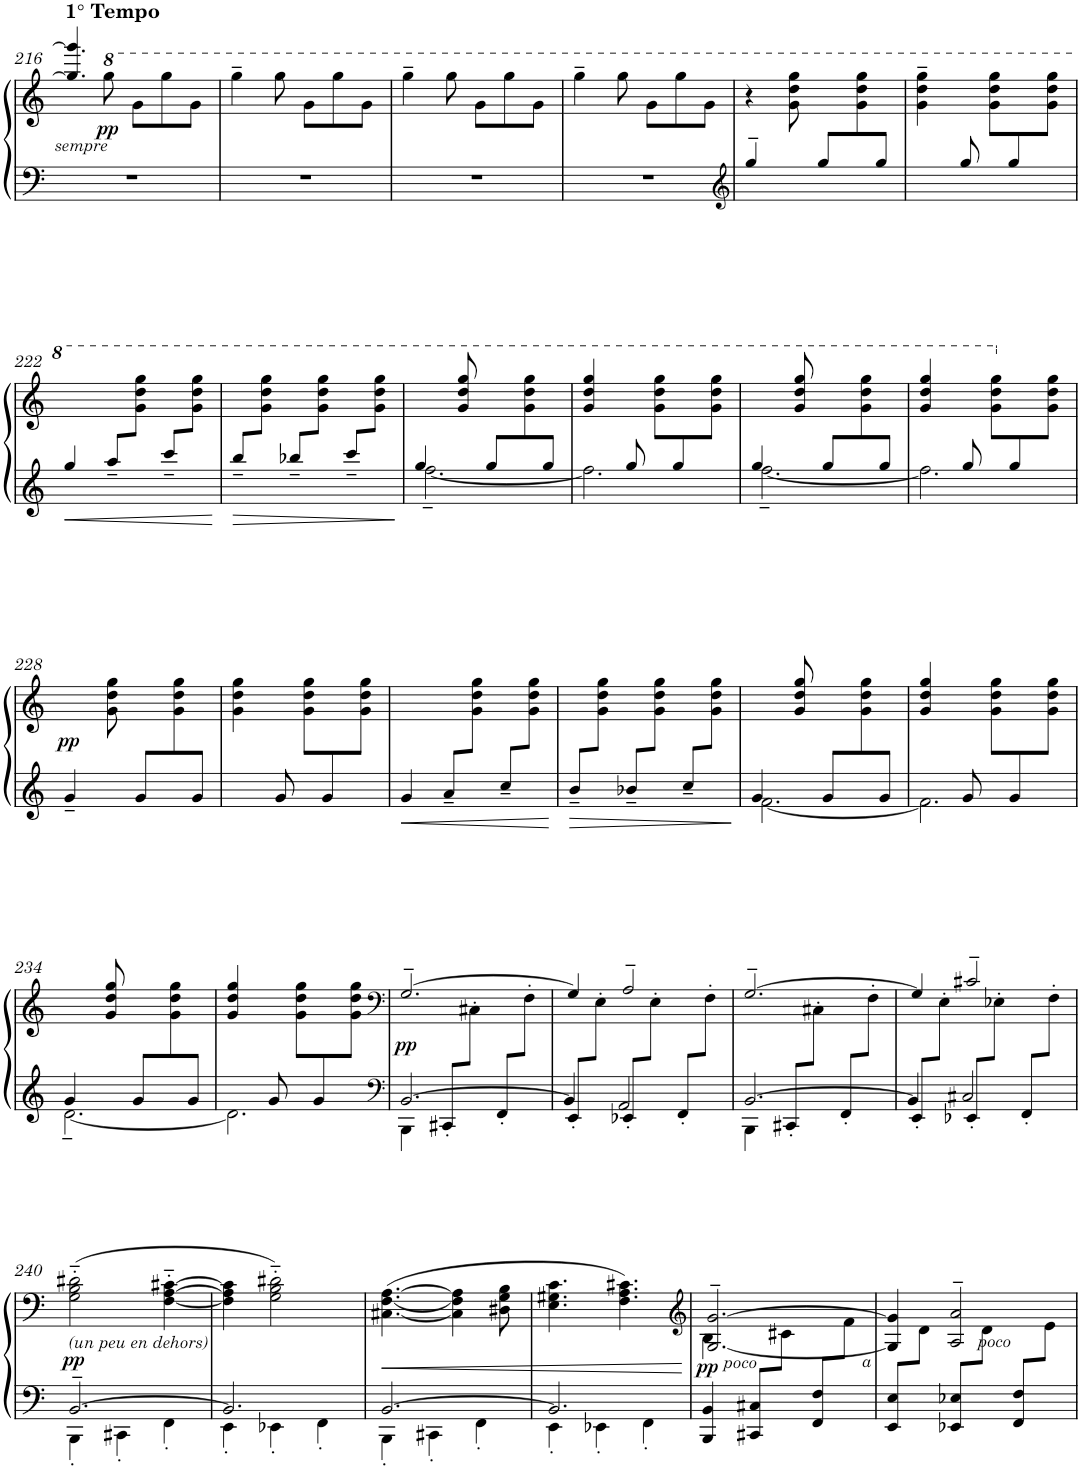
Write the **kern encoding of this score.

**kern	**kern	**dynam
*part1	*part1	*part1
*staff2	*staff1	*staff1/2
*I"Piano	*	*
*I'Pno.	*	*
!!LO:PB:g=z
*clefF4	*clefG2	*
*k[]	*k[]	*
*M6/8	*M6/8	*
=216	=216	=216
*	*^	*
!	!LO:TX:a:B:t=1° Tempo	!	!
!	!LO:TX:b:i:t=sempre	!	!
2.r	4ryy	4.gg/] 4.ggg/]	.
*	*8va	*	*
!	!	!	!LO:DY:b
.	8ggg\	.	pp
.	8gg\L	4.ryy	.
.	8ggg\	.	.
.	8gg\J	.	.
*	*v	*v	*
=217	=217	=217
2.r	4ggg~\	.
.	8ggg\	.
.	8gg\L	.
.	8ggg\	.
.	8gg\J	.
=218	=218	=218
2.r	4ggg~\	.
.	8ggg\	.
.	8gg\L	.
.	8ggg\	.
.	8gg\J	.
=219	=219	=219
2.r	4ggg~\	.
.	8ggg\	.
.	8gg\L	.
.	8ggg\	.
.	8gg\J	.
=220	=220	=220
*clefG2	*	*
*^	*	*
4.ryy	4gg~>/	4r	.
.	8ryy	8gg\ 8ddd\ 8ggg\	.
8ggg/L	4ryy	8ryy	.
8ryy	.	8gg\ 8ddd\ 8ggg\	.
8ggg/J	8ryy	8ryy	.
=221	=221	=221	=221
4ryy	4ryy	4gg\~> 4ddd\~> 4ggg\~>	.
8ggg/	8ryy	8ryy	.
8ryy	4ryy	8gg\ 8ddd\ 8ggg\L	.
8ggg/	.	8ryy	.
8ryy	8ryy	8gg\ 8ddd\ 8ggg\J	.
!!LO:LB:g=z
=222	=222	=222	=222
!	!	!	!LO:HP:b=2
*v	*v	*^	*
4gg/	2.ryy	4.ryy	<
8aa~</L	.	.	.
8ryy	.	8g\ 8dd\ 8gg\J	.
8ccc~</L	.	8ryy	.
8ryy	.	8g\ 8dd\ 8gg\J	.
*	*v	*v	*
.	.	[
=223	=223	=223
!	!	!LO:HP:b=2
*	*^	*
8bb~</L	2.ryy	8ryy	>
8ryy	.	8g\ 8dd\ 8gg\J	.
8bb-X~</L	.	8ryy	.
8ryy	.	8g\ 8dd\ 8gg\J	.
8ccc~</L	.	8ryy	.
8ryy	.	8g\ 8dd\ 8gg\J	.
*	*v	*v	*
.	.	]
=224	=224	=224
*^	*^	*
4gg/	[2.ff~\	2.ryy	4ryy	.
8ryy	.	.	8g/ 8dd/ 8gg/	.
8gg/L	.	.	8ryy	.
8ryy	.	.	8g\ 8dd\ 8gg\	.
8gg/J	.	.	8ryy	.
=225	=225	=225	=225	=225
4ryy	2.ff\]	2.ryy	4g/ 4dd/ 4gg/	.
8gg/	.	.	8ryy	.
8ryy	.	.	8g\ 8dd\ 8gg\L	.
8gg/	.	.	8ryy	.
8ryy	.	.	8g\ 8dd\ 8gg\J	.
=226	=226	=226	=226	=226
4gg/	[2.ff~\	2.ryy	4ryy	.
8ryy	.	.	8g/ 8dd/ 8gg/	.
8gg/L	.	.	8ryy	.
8ryy	.	.	8g\ 8dd\ 8gg\	.
8gg/J	.	.	8ryy	.
=227	=227	=227	=227	=227
4ryy	2.ff\]	2.ryy	4g/ 4dd/ 4gg/	.
8gg/	.	.	8ryy	.
8ryy	.	.	8g\ 8dd\ 8gg\L	.
8gg/	.	.	8ryy	.
8ryy	.	.	8g\ 8dd\ 8gg\J	.
*	*	*v	*v	*
!!LO:LB:g=z
=228	=228	=228	=228
*	*	*X8va	*
*	*	*^	*
!	!	!	!	!LO:DY:b
*	*	*v	*v	*
4.ryy	4g~</	4ryy	pp
.	8ryy	8g\ 8dd\ 8gg\	.
8g/L	4ryy	8ryy	.
8ryy	.	8g\ 8dd\ 8gg\	.
8g/J	8ryy	8ryy	.
=229	=229	=229	=229
4ryy	4ryy	4g\ 4dd\ 4gg\	.
8g/	8ryy	8ryy	.
8ryy	4ryy	8g\ 8dd\ 8gg\L	.
8g/	.	8ryy	.
8ryy	8ryy	8g\ 8dd\ 8gg\J	.
=230	=230	=230	=230
!	!	!	!LO:HP:b=2
*v	*v	*^	*
4g/	2.ryy	4.ryy	<
8a~</L	.	.	.
8ryy	.	8g\ 8dd\ 8gg\J	.
8cc~</L	.	8ryy	.
8ryy	.	8g\ 8dd\ 8gg\J	.
*	*v	*v	*
.	.	[
=231	=231	=231
!	!	!LO:HP:b=2
*	*^	*
8b~</L	2.ryy	8ryy	>
8ryy	.	8g\ 8dd\ 8gg\J	.
8b-X~</L	.	8ryy	.
8ryy	.	8g\ 8dd\ 8gg\J	.
8cc~</L	.	8ryy	.
8ryy	.	8g\ 8dd\ 8gg\J	.
*	*v	*v	*
.	.	]
=232	=232	=232
*^	*^	*
4g/	[2.f\	2.ryy	4ryy	.
8ryy	.	.	8g/ 8dd/ 8gg/	.
8g/L	.	.	8ryy	.
8ryy	.	.	8g\ 8dd\ 8gg\	.
8g/J	.	.	8ryy	.
=233	=233	=233	=233	=233
4ryy	2.f\]	2.ryy	4g/ 4dd/ 4gg/	.
8g/	.	.	8ryy	.
8ryy	.	.	8g\ 8dd\ 8gg\L	.
8g/	.	.	8ryy	.
8ryy	.	.	8g\ 8dd\ 8gg\J	.
!!LO:LB:g=z	!!
=234	=234	=234	=234	=234
4g/	[2.d~\	2.ryy	4ryy	.
8ryy	.	.	8g/ 8dd/ 8gg/	.
8g/L	.	.	8ryy	.
8ryy	.	.	8g\ 8dd\ 8gg\	.
8g/J	.	.	8ryy	.
=235	=235	=235	=235	=235
4ryy	2.d\]	2.ryy	4g/ 4dd/ 4gg/	.
8g/	.	.	8ryy	.
8ryy	.	.	8g\ 8dd\ 8gg\L	.
8g/	.	.	8ryy	.
8ryy	.	.	8g\ 8dd\ 8gg\J	.
=236	=236	=236	=236	=236
*clefF4	*	*clefF4	*	*
!	!	!	!	!LO:DY:b
[>2.BB/	4BBB\	[>2.G~>/	4.ryy	pp
.	8CC#X'</L	.	.	.
.	8ryy	.	8C#X'>\J	.
.	8FF'</L	.	8ryy	.
.	8ryy	.	8F'>\J	.
=237	=237	=237	=237	=237
4BB/]	8EE'</L	4G/]	8ryy	.
.	8ryy	.	8E'>\J	.
2AA/	8EE-X'</L	2A~>/	8ryy	.
.	8ryy	.	8E'>\J	.
.	8FF'</L	.	8ryy	.
.	8ryy	.	8F'>\J	.
=238	=238	=238	=238	=238
[>2.BB/	4BBB\	[>2.G~>/	4.ryy	.
.	8CC#X'</L	.	.	.
.	8ryy	.	8C#X'>\J	.
.	8FF'</L	.	8ryy	.
.	8ryy	.	8F'>\J	.
=239	=239	=239	=239	=239
4BB/]	8EE'</L	4G/]	8ryy	.
.	8ryy	.	8E'>\J	.
2C#X/	8EE-X'</L	2c#X~>/	8ryy	.
.	8ryy	.	8E-X'>\J	.
.	8FF'</L	.	8ryy	.
.	8ryy	.	8F'>\J	.
!!LO:LB:g=z
=240	=240	=240	=240	=240
!	!	!LO:TX:b:i:t=(un peu en dehors)	!	!
!	!	!	!	!LO:DY:a=2
*	*	*v	*v	*
[2.BB~/	4BBB'\	(2G\'~ 2B\'~ 2d#X\'~	pp
.	4CC#X'\	.	.
.	4FF'\	[4F\'~ [4A\'~ [4c#X\'~	.
=241	=241	=241	=241
2.BB/]	4EE'\	4F\] 4A\] 4c#\]	.
.	4EE-X'\	2G\'~ 2B\'~ 2d#X\'~)	.
.	4FF'\	.	.
=242	=242	=242	=242
!	!	!	!LO:HP:b
[2.BB/	4BBB'\	([4.C#X\ [<4.F\ [4.A\	<
.	4CC#X'\	.	.
.	.	4C#\] 4F\] 4A\]	.
.	4FF'\	.	.
.	.	8D#X\ 8G\ 8B\	.
=243	=243	=243	=243
2.BB/]	4EE'\	4.E\ 4.G#X\ 4.c\	.
.	4EE-X'\	.	.
.	.	4.F\ 4.A\ 4.c#X\)	.
.	4FF'\	.	.
*v	*v	*	*
.	.	[
=244	=244	=244
*	*clefG2	*
*	*^	*
*	*	*^	*
!	!LO:TX:b:i:t=poco	!	!	!
!	!	!	!	!LO:DY:b
4BBB/ 4BB/	[<2.G/~> [>2.g/~>	4B\	4.ryy	pp
8CC#X/ 8C#X/L	.	2ryy	.	.
8ryy	.	.	8c#X\J	.
8FF/ 8F/L	.	.	8ryy	.
8ryy	.	.	8f\J	.
=245	=245	=245	=245	=245
*^	*	*	*	*
!	!	!LO:TX:b:i:t=a	!	!	!
*	*	*	*v	*v	*
4ryy	8EE/ 8E/L	4G/] 4g/]	8ryy	.
.	8ryy	.	8d\J	.
!	!	!LO:TX:b:i:t=poco	!	!
2ryy	8EE-X/ 8E-X/L	2A/~> 2a/~>	8ryy	.
.	8ryy	.	8d\J	.
.	8FF/ 8F/L	.	8ryy	.
.	8ryy	.	8e\J	.
*v	*v	*	*	*
*	*v	*v	*
=	=	=
*-	*-	*-
